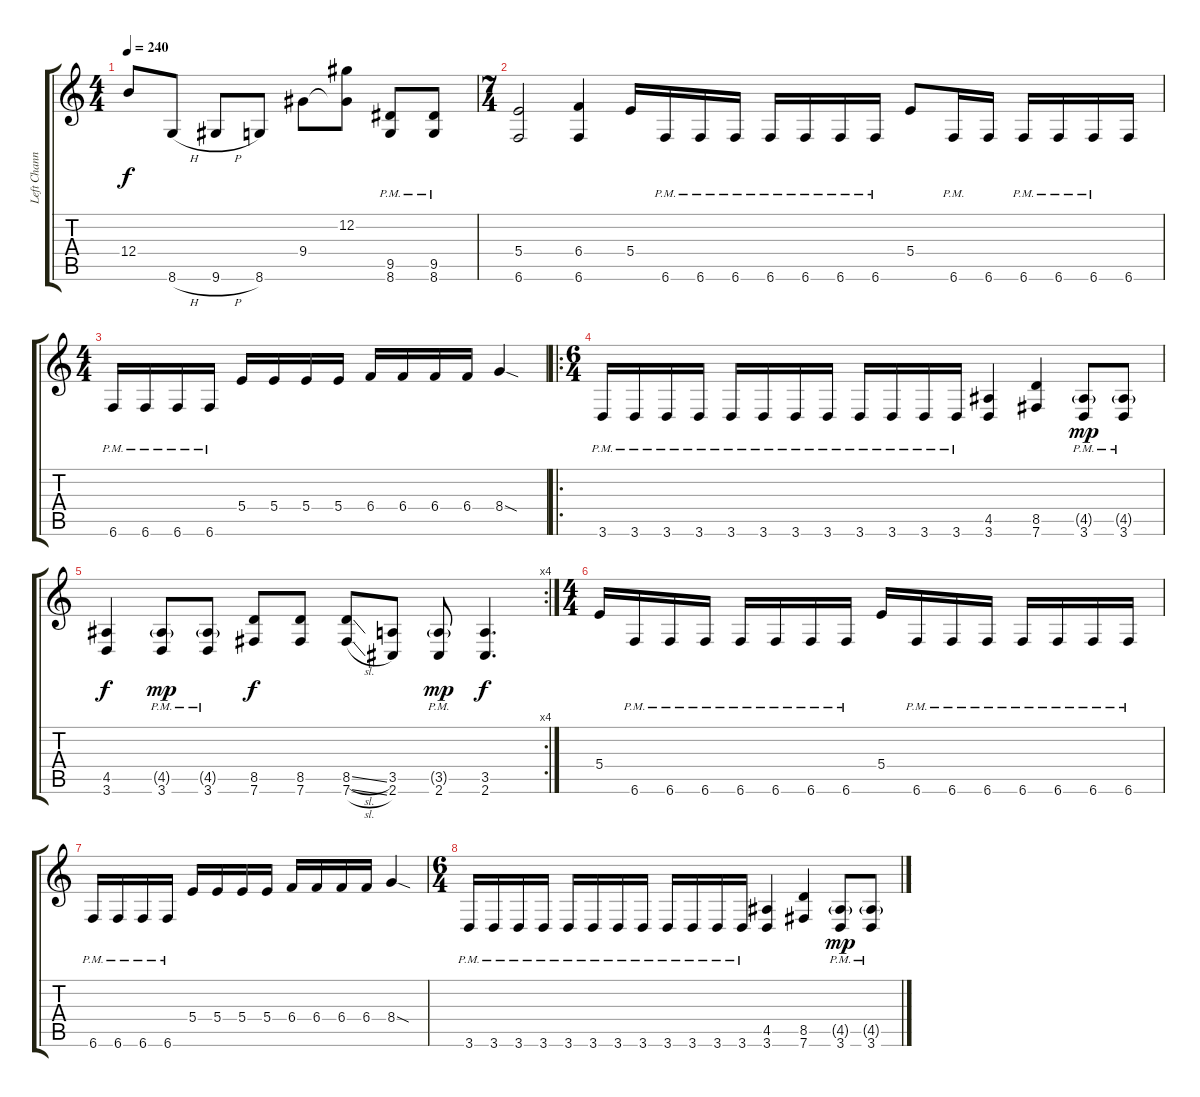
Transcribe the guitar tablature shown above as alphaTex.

\track ("Left Channel" "Left Chann") {instrument distortionguitar}
\staff {score tabs}
\tuning (Db4 Ab3 E3 B2 Gb2 B1) {hide}
\ts (4 4)
\tempo 240
\clef g2
\ks c
12.4.8{dy f} 8.6{h}.8 9.6{h}.8 8.6.8 9.4.8 (12.2 9.4{t}).8 (9.5 8.6{pm}).8 (9.5 8.6{pm}).8 |
\ts (7 4)
(5.4 6.6).2 (6.4 6.6).4 5.4.16 6.6{pm}.16 6.6{pm}.16 6.6{pm}.16 6.6{pm}.16 6.6{pm}.16 6.6{pm}.16 6.6{pm}.16 5.4.8 6.6{pm}.16 6.6.16 6.6{pm}.16 6.6{pm}.16 6.6{pm}.16 6.6.16 |
\ts (4 4)
6.6{pm}.16 6.6{pm}.16 6.6{pm}.16 6.6{pm}.16 5.4.16 5.4.16 5.4.16 5.4.16 6.4.16 6.4.16 6.4.16 6.4.16 8.4{sod}.4 |
\ro
\ts (6 4)
3.6{pm}.16 3.6{pm}.16 3.6{pm}.16 3.6{pm}.16 3.6{pm}.16 3.6{pm}.16 3.6{pm}.16 3.6{pm}.16 3.6{pm}.16 3.6{pm}.16 3.6{pm}.16 3.6{pm}.16 (4.5 3.6).4 (8.5 7.6).4 (4.5{g} 3.6{pm}).8{dy mp} (4.5{g} 3.6{pm}).8 |
\rc 4
(4.5 3.6).4{dy f} (4.5{g} 3.6{pm}).8{dy mp} (4.5{g} 3.6{pm}).8 (8.5 7.6).8{dy f} (8.5 7.6).8 (8.5{sl} 7.6{sl}).8 (3.5 2.6).8 (3.5{g} 2.6{pm}).8{dy mp} (3.5 2.6).4{d dy f} |
\ts (4 4)
5.4.16 6.6{pm}.16 6.6{pm}.16 6.6{pm}.16 6.6{pm}.16 6.6{pm}.16 6.6{pm}.16 6.6{pm}.16 5.4.16 6.6{pm}.16 6.6{pm}.16 6.6{pm}.16 6.6{pm}.16 6.6{pm}.16 6.6{pm}.16 6.6{pm}.16 |
6.6{pm}.16 6.6{pm}.16 6.6{pm}.16 6.6{pm}.16 5.4.16 5.4.16 5.4.16 5.4.16 6.4.16 6.4.16 6.4.16 6.4.16 8.4{sod}.4 |
\ts (6 4)
3.6{pm}.16 3.6{pm}.16 3.6{pm}.16 3.6{pm}.16 3.6{pm}.16 3.6{pm}.16 3.6{pm}.16 3.6{pm}.16 3.6{pm}.16 3.6{pm}.16 3.6{pm}.16 3.6{pm}.16 (4.5 3.6).4 (8.5 7.6).4 (4.5{g} 3.6{pm}).8{dy mp} (4.5{g} 3.6{pm}).8
